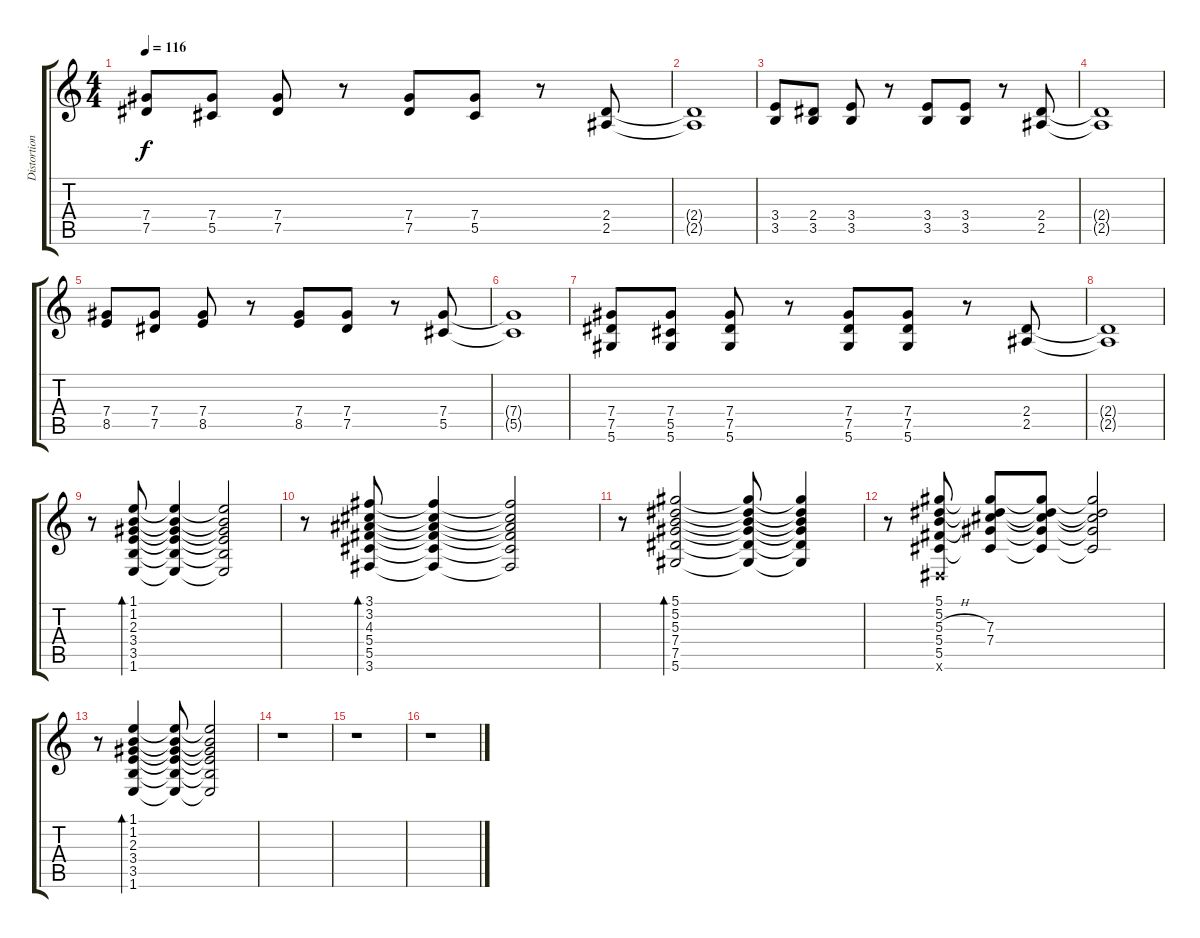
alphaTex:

\track ("Distortion Guitar" "Distortion") {instrument distortionguitar}
\staff {score tabs}
\tuning (Eb4 Bb3 Gb3 Db3 Ab2 Eb2) {hide}
\ts (4 4)
\tempo 116
\clef g2
\ks c
(7.4 7.5).8{dy f} (7.4 5.5).8 (7.4 7.5).8 r.8 (7.4 7.5).8 (7.4 5.5).8 r.8 (2.4 2.5).8 |
(2.4{t} 2.5{t}).1 |
(3.4 3.5).8 (2.4 3.5).8 (3.4 3.5).8 r.8 (3.4 3.5).8 (3.4 3.5).8 r.8 (2.4 2.5).8 |
(2.4{t} 2.5{t}).1 |
(7.4 8.5).8 (7.4 7.5).8 (7.4 8.5).8 r.8 (7.4 8.5).8 (7.4 7.5).8 r.8 (7.4 5.5).8 |
(7.4{t} 5.5{t}).1 |
(7.4 7.5 5.6).8 (7.4 5.5 5.6).8 (7.4 7.5 5.6).8 r.8 (7.4 7.5 5.6).8 (7.4 7.5 5.6).8 r.8 (2.4 2.5).8 |
(2.4{t} 2.5{t}).1 |
r.8 (1.1 1.2 2.3 3.4 3.5 1.6).8{bd 240} (1.1{t} 1.2{t} 2.3{t} 3.4{t} 3.5{t} 1.6{t}).4 (1.1{t} 1.2{t} 2.3{t} 3.4{t} 3.5{t} 1.6{t}).2 |
r.8 (3.1 3.2 4.3 5.4 5.5 3.6).8{bd 240} (3.1{t} 3.2{t} 4.3{t} 5.4{t} 5.5{t} 3.6{t}).4 (3.1{t} 3.2{t} 4.3{t} 5.4{t} 5.5{t} 3.6{t}).2 |
r.8 (5.1 5.2 5.3 7.4 7.5 5.6).2{bd 240} (5.1{t} 5.2{t} 5.3{t} 7.4{t} 7.5{t} 5.6{t}).8 (5.1{t} 5.2{t} 5.3{t} 7.4{t} 7.5{t} 5.6{t}).4 |
r.8 (5.1 5.2 5.3{h} 5.4{h} 5.5 0.6{x}).8 (5.1{t} 5.2{t} 7.3 7.4 5.5{t}).8 (5.1{t} 5.2{t} 7.3{t} 7.4{t} 5.5{t}).8 (5.1{t} 5.2{t} 7.3{t} 7.4{t} 5.5{t}).2 |
r.8 (1.1 1.2 2.3 3.4 3.5 1.6).4{bd 240} (1.1{t} 1.2{t} 2.3{t} 3.4{t} 3.5{t} 1.6{t}).8 (1.1{t} 1.2{t} 2.3{t} 3.4{t} 3.5{t} 1.6{t}).2 |
r.1 |
r.1 |
r.1
